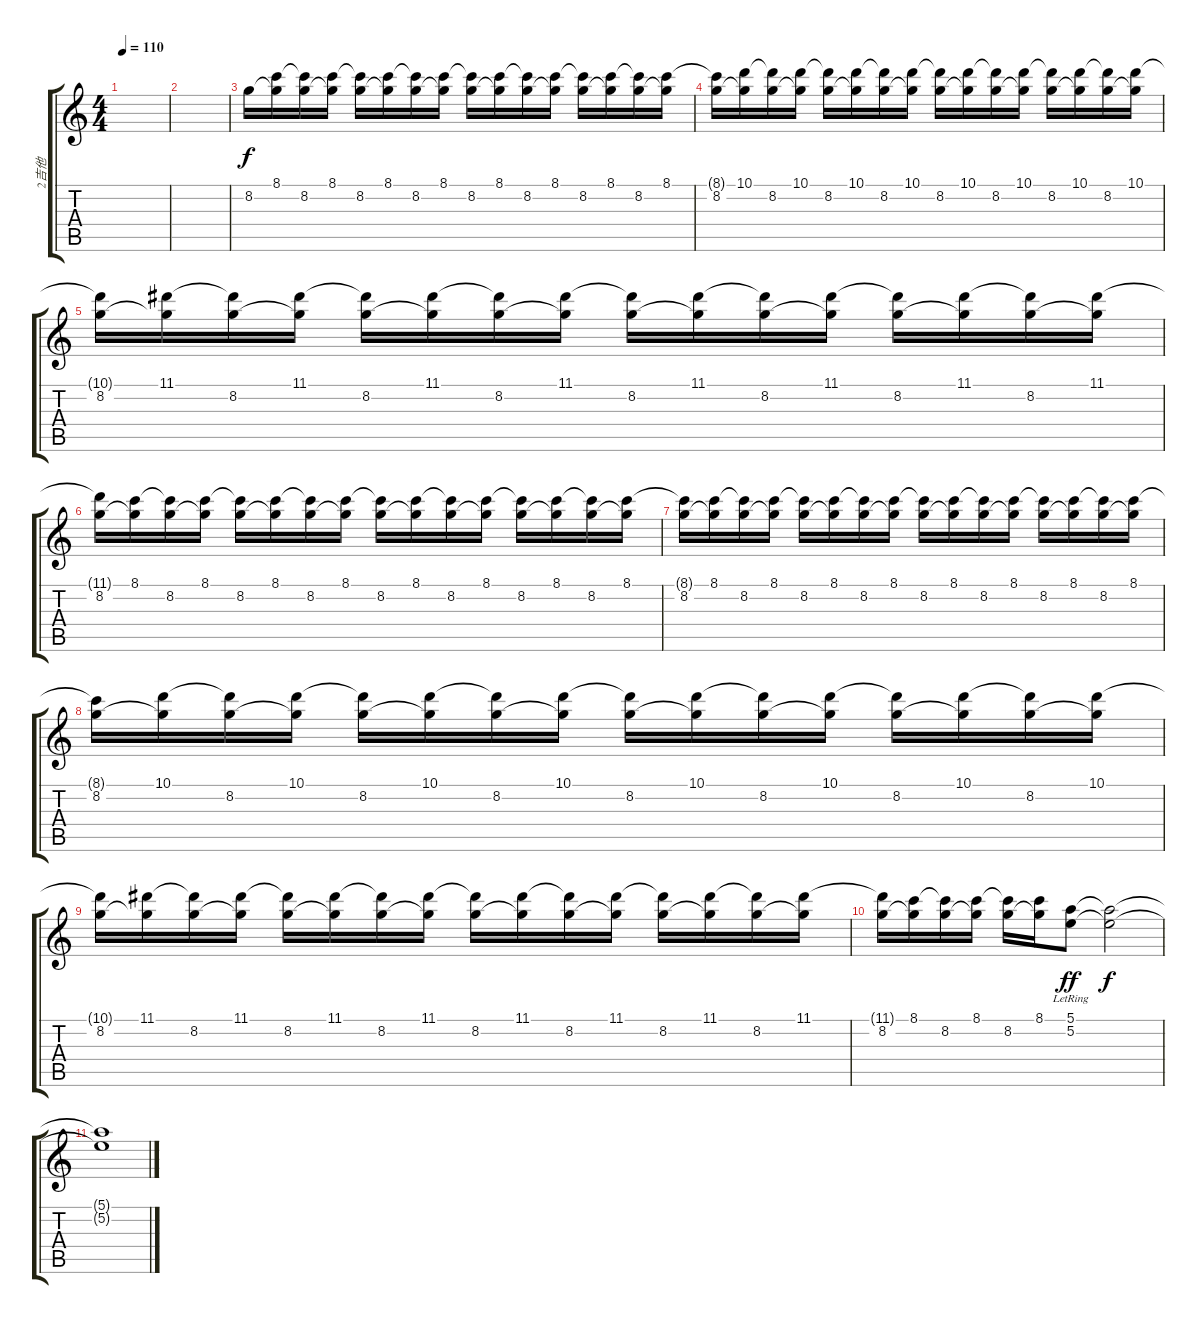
\track ("2吉他" "2吉他") {instrument distortionguitar}
\staff {score tabs}
\tuning (E4 B3 G3 D3 A2 E2) {hide}
\ts (4 4)
\tempo 110
\clef g2
\ks c
|
|
8.2.16 (8.1 8.2{t}).16 (8.1{t} 8.2).16 (8.1 8.2{t}).16 (8.1{t} 8.2).16 (8.1 8.2{t}).16 (8.1{t} 8.2).16 (8.1 8.2{t}).16 (8.1{t} 8.2).16 (8.1 8.2{t}).16 (8.1{t} 8.2).16 (8.1 8.2{t}).16 (8.1{t} 8.2).16 (8.1 8.2{t}).16 (8.1{t} 8.2).16 (8.1 8.2{t}).16 |
(8.1{t} 8.2).16 (10.1 8.2{t}).16 (10.1{t} 8.2).16 (10.1 8.2{t}).16 (10.1{t} 8.2).16 (10.1 8.2{t}).16 (10.1{t} 8.2).16 (10.1 8.2{t}).16 (10.1{t} 8.2).16 (10.1 8.2{t}).16 (10.1{t} 8.2).16 (10.1 8.2{t}).16 (10.1{t} 8.2).16 (10.1 8.2{t}).16 (10.1{t} 8.2).16 (10.1 8.2{t}).16 |
(10.1{t} 8.2).16 (11.1 8.2{t}).16 (11.1{t} 8.2).16 (11.1 8.2{t}).16 (11.1{t} 8.2).16 (11.1 8.2{t}).16 (11.1{t} 8.2).16 (11.1 8.2{t}).16 (11.1{t} 8.2).16 (11.1 8.2{t}).16 (11.1{t} 8.2).16 (11.1 8.2{t}).16 (11.1{t} 8.2).16 (11.1 8.2{t}).16 (11.1{t} 8.2).16 (11.1 8.2{t}).16 |
(11.1{t} 8.2).16 (8.1 8.2{t}).16 (8.1{t} 8.2).16 (8.1 8.2{t}).16 (8.1{t} 8.2).16 (8.1 8.2{t}).16 (8.1{t} 8.2).16 (8.1 8.2{t}).16 (8.1{t} 8.2).16 (8.1 8.2{t}).16 (8.1{t} 8.2).16 (8.1 8.2{t}).16 (8.1{t} 8.2).16 (8.1 8.2{t}).16 (8.1{t} 8.2).16 (8.1 8.2{t}).16 |
(8.1{t} 8.2).16 (8.1 8.2{t}).16 (8.1{t} 8.2).16 (8.1 8.2{t}).16 (8.1{t} 8.2).16 (8.1 8.2{t}).16 (8.1{t} 8.2).16 (8.1 8.2{t}).16 (8.1{t} 8.2).16 (8.1 8.2{t}).16 (8.1{t} 8.2).16 (8.1 8.2{t}).16 (8.1{t} 8.2).16 (8.1 8.2{t}).16 (8.1{t} 8.2).16 (8.1 8.2{t}).16 |
(8.1{t} 8.2).16 (10.1 8.2{t}).16 (10.1{t} 8.2).16 (10.1 8.2{t}).16 (10.1{t} 8.2).16 (10.1 8.2{t}).16 (10.1{t} 8.2).16 (10.1 8.2{t}).16 (10.1{t} 8.2).16 (10.1 8.2{t}).16 (10.1{t} 8.2).16 (10.1 8.2{t}).16 (10.1{t} 8.2).16 (10.1 8.2{t}).16 (10.1{t} 8.2).16 (10.1 8.2{t}).16 |
(10.1{t} 8.2).16 (11.1 8.2{t}).16 (11.1{t} 8.2).16 (11.1 8.2{t}).16 (11.1{t} 8.2).16 (11.1 8.2{t}).16 (11.1{t} 8.2).16 (11.1 8.2{t}).16 (11.1{t} 8.2).16 (11.1 8.2{t}).16 (11.1{t} 8.2).16 (11.1 8.2{t}).16 (11.1{t} 8.2).16 (11.1 8.2{t}).16 (11.1{t} 8.2).16 (11.1 8.2{t}).16 |
(11.1{t} 8.2).16 (8.1 8.2{t}).16 (8.1{t} 8.2).16 (8.1 8.2{t}).16 (8.1{t} 8.2).16 (8.1 8.2{t}).16 (5.1{lr} 5.2{lr}).8{dy ff} (5.1{t} 5.2{t}).2{dy f} |
(5.1{t} 5.2{t}).1
